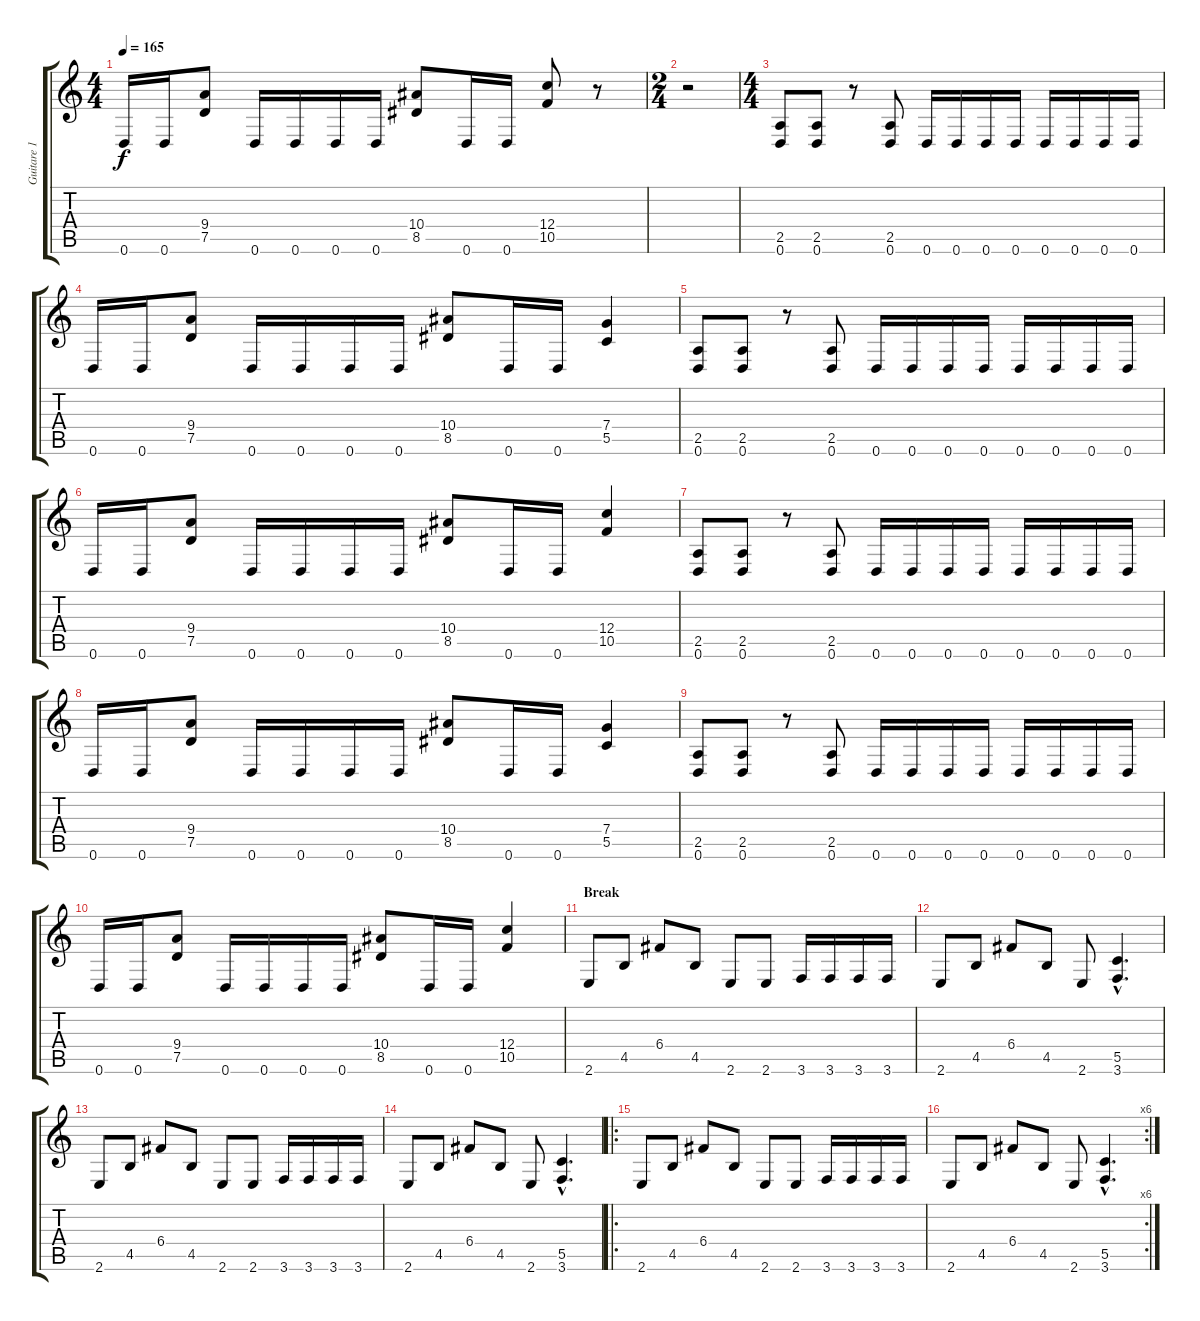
\track ("Guitare 1" "Guitare 1") {instrument distortionguitar}
\staff {score tabs}
\tuning (D4 A3 F3 C3 G2 D2) {hide}
\ts (4 4)
\tempo 165
\clef g2
\ks c
0.6.16{dy f} 0.6.16 (9.4 7.5).8 0.6.16 0.6.16 0.6.16 0.6.16 (10.4 8.5).8 0.6.16 0.6.16 (12.4 10.5).8 r.8 |
\ts (2 4)
r.2 |
\ts (4 4)
(2.5 0.6).8 (2.5 0.6).8 r.8 (2.5 0.6).8 0.6.16 0.6.16 0.6.16 0.6.16 0.6.16 0.6.16 0.6.16 0.6.16 |
0.6.16 0.6.16 (9.4 7.5).8 0.6.16 0.6.16 0.6.16 0.6.16 (10.4 8.5).8 0.6.16 0.6.16 (7.4 5.5).4 |
(2.5 0.6).8 (2.5 0.6).8 r.8 (2.5 0.6).8 0.6.16 0.6.16 0.6.16 0.6.16 0.6.16 0.6.16 0.6.16 0.6.16 |
0.6.16 0.6.16 (9.4 7.5).8 0.6.16 0.6.16 0.6.16 0.6.16 (10.4 8.5).8 0.6.16 0.6.16 (12.4 10.5).4 |
(2.5 0.6).8 (2.5 0.6).8 r.8 (2.5 0.6).8 0.6.16 0.6.16 0.6.16 0.6.16 0.6.16 0.6.16 0.6.16 0.6.16 |
0.6.16 0.6.16 (9.4 7.5).8 0.6.16 0.6.16 0.6.16 0.6.16 (10.4 8.5).8 0.6.16 0.6.16 (7.4 5.5).4 |
(2.5 0.6).8 (2.5 0.6).8 r.8 (2.5 0.6).8 0.6.16 0.6.16 0.6.16 0.6.16 0.6.16 0.6.16 0.6.16 0.6.16 |
0.6.16 0.6.16 (9.4 7.5).8 0.6.16 0.6.16 0.6.16 0.6.16 (10.4 8.5).8 0.6.16 0.6.16 (12.4 10.5).4 |
\section ("" "Break")
2.6.8 4.5.8 6.4.8 4.5.8 2.6.8 2.6.8 3.6.16 3.6.16 3.6.16 3.6.16 |
2.6.8 4.5.8 6.4.8 4.5.8 2.6.8 (5.5{hac} 3.6{hac}).4{d} |
2.6.8 4.5.8 6.4.8 4.5.8 2.6.8 2.6.8 3.6.16 3.6.16 3.6.16 3.6.16 |
2.6.8 4.5.8 6.4.8 4.5.8 2.6.8 (5.5{hac} 3.6{hac}).4{d} |
\ro
2.6.8 4.5.8 6.4.8 4.5.8 2.6.8 2.6.8 3.6.16 3.6.16 3.6.16 3.6.16 |
\rc 6
2.6.8 4.5.8 6.4.8 4.5.8 2.6.8 (5.5{hac} 3.6{hac}).4{d}
